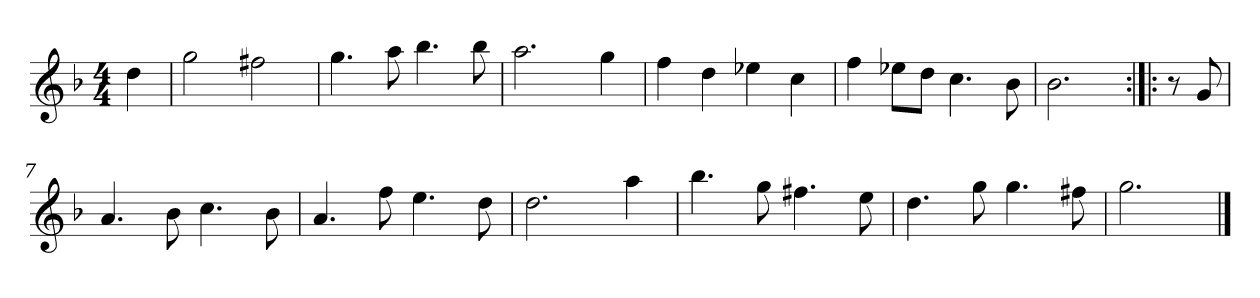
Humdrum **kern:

**kern
*part1
*staff1
*clefG2
*k[b-]
*G:dor
*M4/4
*MM120
=
4dd
=1
2gg
2ff#X
=2
4.gg
8aa
4.bb-
8bb-
=3
2.aa
4gg
=4
4ff
4dd
4ee-X
4cc
=5
4ff
8ee-X\L
8dd\J
4.cc
8b-
=6
2.b-
=:|!|:
8r
8g
=7
4.a
8b-
4.cc
8b-
=8
4.a
8ff
4.ee
8dd
=9
2.dd
4aa
=10
4.bb-
8gg
4.ff#X
8ee
=11
4.dd
8gg
4.gg
8ff#X
=12
2.gg
==
*-
